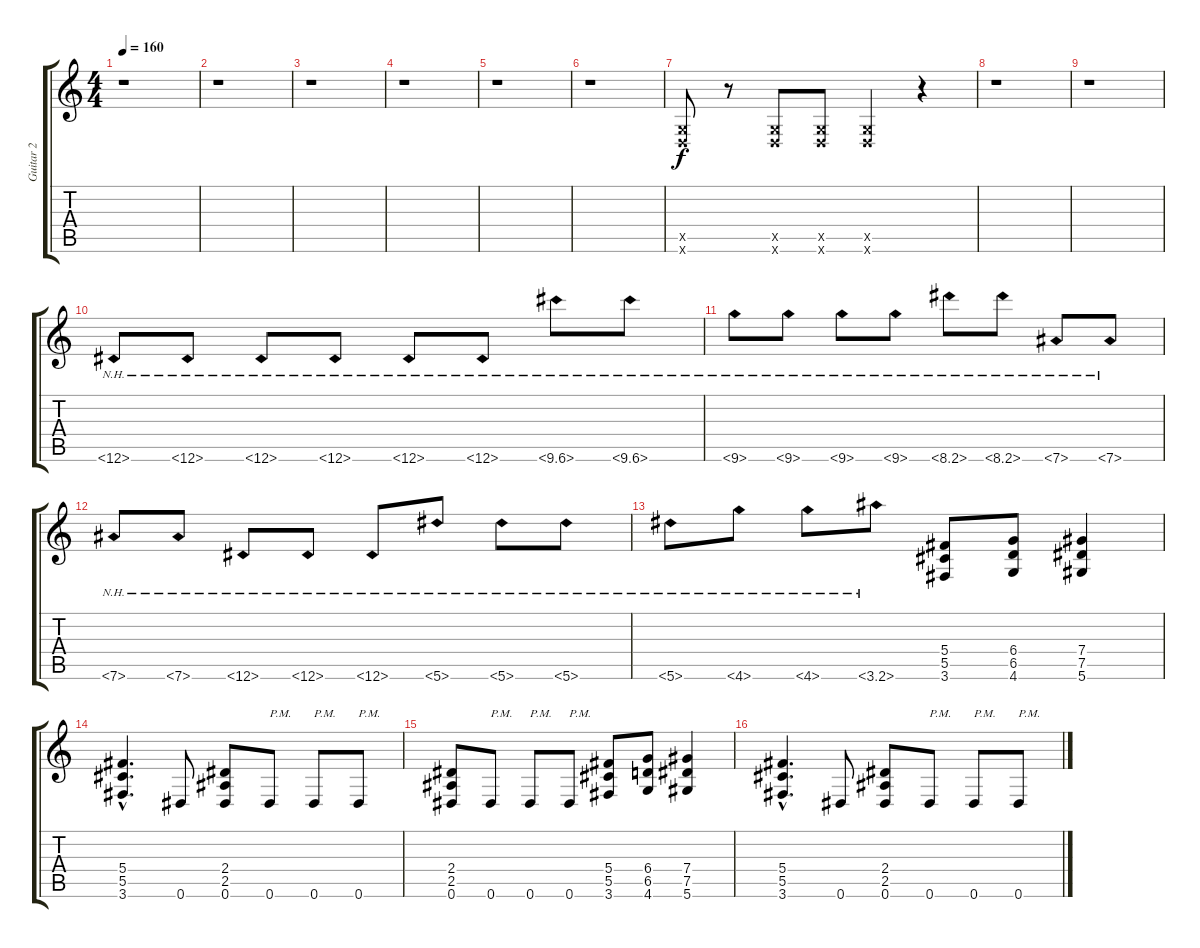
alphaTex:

\track ("Guitar 2" "Guitar 2") {instrument distortionguitar}
\staff {score tabs}
\tuning (Eb4 Bb3 Gb3 Db3 Ab2 Eb2) {hide}
\ts (4 4)
\tempo 160
\clef g2
\ks c
r.1{dy f instrument distortionguitar} |
r.1 |
r.1 |
r.1 |
r.1 |
r.1 |
(-1.5{x} -1.6{x}).8 r.8 (-1.5{x} -1.6{x}).8 (-1.5{x} -1.6{x}).8 (-1.5{x} -1.6{x}).4 r.4 |
r.1 |
r.1 |
12.6{nh}.8 12.6{nh}.8 12.6{nh}.8 12.6{nh}.8 12.6{nh}.8 12.6{nh}.8 10.6{nh}.8 10.6{nh}.8 |
9.6{nh}.8 9.6{nh}.8 9.6{nh}.8 9.6{nh}.8 8.6{nh}.8 8.6{nh}.8 7.6{nh}.8 7.6{nh}.8 |
7.6{nh}.8 7.6{nh}.8 6.6{nh}.8 6.6{nh}.8 6.6{nh}.8 5.6{nh}.8 5.6{nh}.8 5.6{nh}.8 |
5.6{nh}.8 4.6{nh}.8 4.6{nh}.8 3.6{nh}.8 (5.4 5.5 3.6).8 (6.4 6.5 4.6).8 (7.4 7.5 5.6).4 |
(5.4{hac} 5.5{hac} 3.6{hac}).4{d} 0.6.8 (2.4 2.5 0.6).8 0.6.8{txt "P.M."} 0.6.8{txt "P.M."} 0.6.8{txt "P.M."} |
(2.4 2.5 0.6).8 0.6.8{txt "P.M."} 0.6.8{txt "P.M."} 0.6.8{txt "P.M."} (5.4 5.5 3.6).8 (6.4 6.5 4.6).8 (7.4 7.5 5.6).4 |
(5.4{hac} 5.5{hac} 3.6{hac}).4{d} 0.6.8 (2.4 2.5 0.6).8 0.6.8{txt "P.M."} 0.6.8{txt "P.M."} 0.6.8{txt "P.M."}
